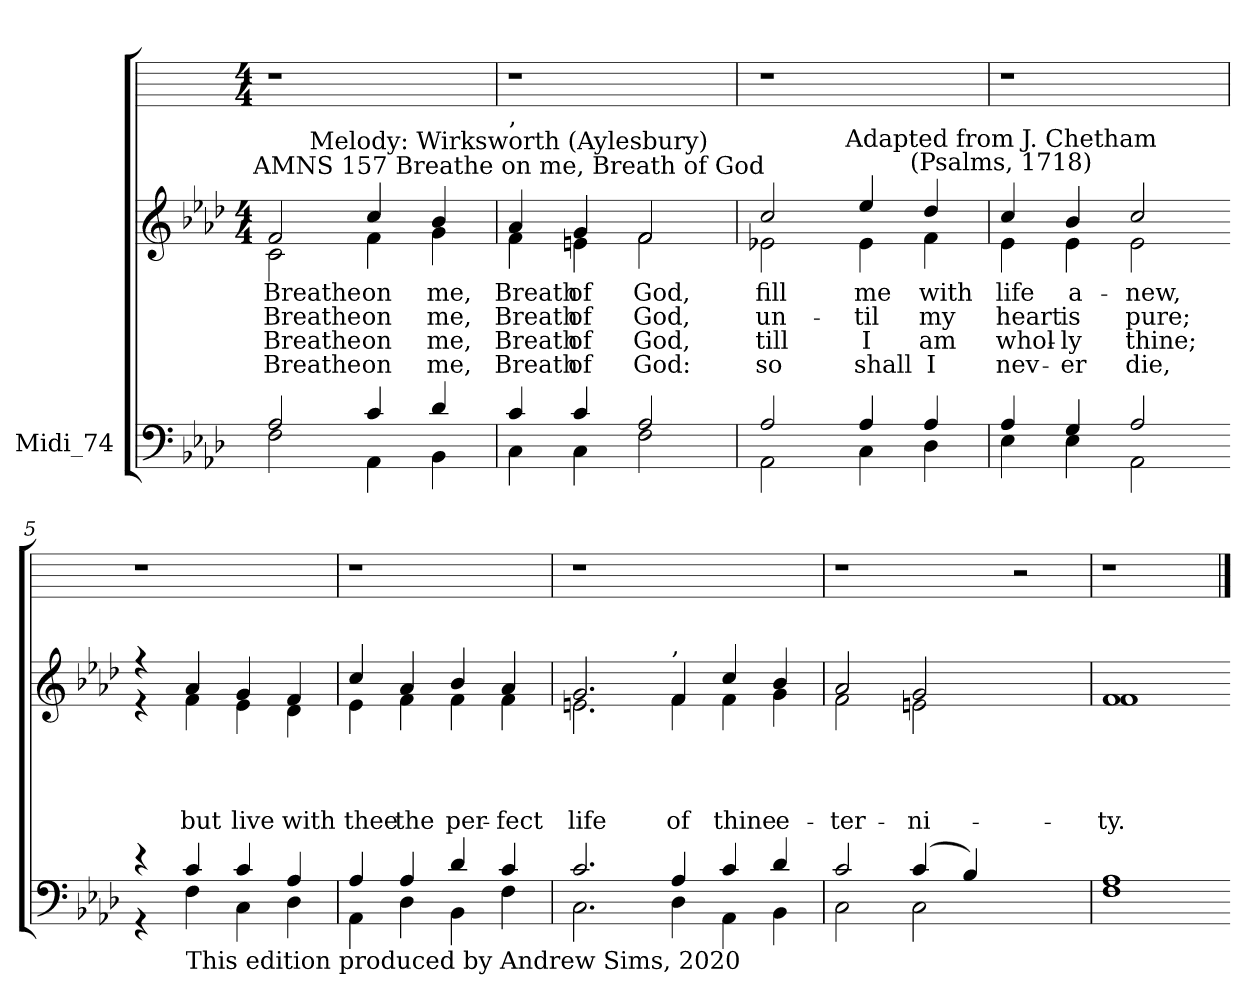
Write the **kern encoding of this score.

**kern	**kern	**text	**text	**text	**text	**kern
*part3	*part2	*part2	*part2	*part2	*part2	*part1
*staff3	*staff2	*staff2	*staff2	*staff2	*staff2	*staff1
*I"Midi_74	*	*	*	*	*	*
*clefF4	*clefG2	*	*	*	*	*
*k[b-e-a-d-]	*k[b-e-a-d-]	*	*	*	*	*
*A-:	*A-:	*	*	*	*	*
*	*M4/4	*	*	*	*	*M4/4
=1	=1	=1	=1	=1	=1	=1
*^	*	*	*	*	*	*
!	!	!LO:TX:a:cj:t=Edwin Hatch\n(1835-1889)	!	!	!	!	!
!	!	!	!LO:LY:b	!LO:LY:b	!LO:LY:b	!LO:LY:b	!
*	*	*^	*	*	*	*	*
2A-/	2F\	2f/	2c\	Breathe	Breathe	Breathe	Breathe	1r
!	!	!	!	!LO:LY:b	!LO:LY:b	!LO:LY:b	!LO:LY:b	!
4c/	4AA-\	4cc/	4f\	on	on	on	on	.
!	!	!	!	!LO:LY:b	!LO:LY:b	!LO:LY:b	!LO:LY:b	!
4d-/	4BB-\	4b-/	4g\	me,	me,	me,	me,	.
=2	=2	=2	=2	=2	=2	=2	=2	=2
!	!	!LO:TX:a:cj:t=AMNS 157 Breathe on me, Breath of God	!	!	!	!	!	!
!	!	!LO:TX:a:cj:t=Melody&colon; Wirksworth (Aylesbury)	!	!	!	!	!	!
!	!	!	!	!LO:LY:b	!LO:LY:b	!LO:LY:b	!LO:LY:b	!
4c/	4C\	4a-/	4f\	Breath	Breath	Breath	Breath	1r
!	!	!	!	!LO:LY:b	!LO:LY:b	!LO:LY:b	!LO:LY:b	!
4c/	4C\	4g/	4en\	of	of	of	of	.
!	!	!	!	!LO:LY:b	!LO:LY:b	!LO:LY:b	!LO:LY:b	!
2A-/	2F\	2f/	2f\	God,	God,	God,	God:	.
!	!	!	!LO:TX:a:t=,	!	!	!	!	!
=3	=3	=3	=3	=3	=3	=3	=3	=3
!	!	!	!	!LO:LY:b	!LO:LY:b	!LO:LY:b	!LO:LY:b	!
2A-/	2AA-\	2cc/	2e-X\	fill	un-	-till	so	1r
!	!	!	!	!LO:LY:b	!LO:LY:b	!LO:LY:b	!LO:LY:b	!
4A-/	4C\	4ee-/	4e-\	me	til	I	shall	.
!	!	!	!	!LO:LY:b	!LO:LY:b	!LO:LY:b	!LO:LY:b	!
4A-/	4D-\	4dd-/	4f\	with	my	am	I	.
=4	=4	=4	=4	=4	=4	=4	=4	=4
!	!	!LO:TX:a:cj:t=Adapted from J. Chetham\n(Psalms, 1718)	!	!	!	!	!	!
!	!	!	!	!LO:LY:b	!LO:LY:b	!LO:LY:b	!LO:LY:b	!
4A-/	4E-\	4cc/	4e-\	life	heart	whol-	-nev-	1r
!	!	!	!	!LO:LY:b	!LO:LY:b	!LO:LY:b	!LO:LY:b	!
4G/	4E-\	4b-/	4e-\	-a-	-is	ly	er	.
!	!	!	!	!LO:LY:b	!LO:LY:b	!LO:LY:b	!LO:LY:b	!
2A-/	2AA-\	2cc/	2e-\	new,	pure;	thine;	die,	.
!!LO:LB:g=z
=5-	=5-	=5-	=5-	=5	=5	=5	=5	=5
4r	4r	4r	4r	.	.	.	.	1r
!LO:TX:b:t=This edition produced by Andrew Sims, 2020	!	!	!	!	!	!	!	!
!	!	!	!	!LO:LY:b	!LO:LY:b	!LO:LY:b	!	!
!	!	!	!	!	!	!	!LO:LY:b	!
4c/	4F\	4a-/	4f\	.	.	.	but	.
!	!	!	!	!LO:LY:b	!LO:LY:b	!LO:LY:b	!	!
!	!	!	!	!	!	!	!LO:LY:b	!
4c/	4C\	4g/	4e-\	.	.	.	live	.
!	!	!	!	!LO:LY:b	!LO:LY:b	!LO:LY:b	!	!
!	!	!	!	!	!	!	!LO:LY:b	!
4A-/	4D-\	4f/	4d-\	.	.	.	with	.
=6	=6	=6	=6	=6	=6	=6	=6	=6
!	!	!	!	!LO:LY:b	!LO:LY:b	!LO:LY:b	!	!
!	!	!	!	!	!	!	!LO:LY:b	!
4A-/	4AA-\	4cc/	4e-\	.	.	.	thee	1r
!	!	!	!	!LO:LY:b	!LO:LY:b	!LO:LY:b	!	!
!	!	!	!	!	!	!	!LO:LY:b	!
4A-/	4D-\	4a-/	4f\	.	.	.	the	.
!	!	!	!	!LO:LY:b	!LO:LY:b	!LO:LY:b	!	!
!	!	!	!	!	!	!	!LO:LY:b	!
4d-/	4BB-\	4b-/	4f\	.	.	.	per-	.
!	!	!	!	!LO:LY:b	!LO:LY:b	!LO:LY:b	!	!
!	!	!	!	!	!	!	!LO:LY:b	!
4c/	4F\	4a-/	4f\	.	.	.	-fect	.
=7	=7	=7	=7	=7	=7	=7	=7	=7
!	!	!	!	!LO:LY:b	!LO:LY:b	!LO:LY:b	!	!
!	!	!	!	!	!	!	!LO:LY:b	!
2.c/	2.C\	2.g/	2.en\	.	.	.	life	1r
!	!	!LO:TX:a:t=,	!	!	!	!	!	!
!	!	!	!	!LO:LY:b	!LO:LY:b	!LO:LY:b	!	!
!	!	!	!	!	!	!	!LO:LY:b	!
4A-/	4D-\	4f/	4f\	.	.	.	of	.
!	!	!	!	!LO:LY:b	!LO:LY:b	!LO:LY:b	!	!
!	!	!	!	!	!	!	!LO:LY:b	!
4c/	4AA-\	4cc/	4f\	.	.	.	thine	2ryy
!	!	!	!	!LO:LY:b	!LO:LY:b	!LO:LY:b	!	!
!	!	!	!	!	!	!	!LO:LY:b	!
4d-/	4BB-\	4b-/	4g\	.	.	.	e-	.
=8	=8	=8	=8	=8	=8	=8	=8	=8
!	!	!	!	!LO:LY:b	!LO:LY:b	!LO:LY:b	!	!
!	!	!	!	!	!	!	!LO:LY:b	!
2c/	2C\	2a-/	2f\	.	.	.	-ter-	1r
!	!	!	!	!LO:LY:b	!LO:LY:b	!LO:LY:b	!	!
!	!	!	!	!	!	!	!LO:LY:b	!
(>4c/	2C\	2g/	2en\	.	.	.	-ni-	.
4B-/)	.	.	.	.	.	.	.	.
2ryy	2ryy	2ryy	2ryy	.	.	.	.	2r
=9	=9	=9	=9	=9	=9	=9	=9	=9
!	!	!	!	!LO:LY:b	!LO:LY:b	!LO:LY:b	!	!
!	!	!	!	!	!	!	!LO:LY:b	!
1A-/	1F\	1f/	1f\	.	.	.	ty.	1r
*v	*v	*	*	*	*	*	*	*
*	*v	*v	*	*	*	*	*
=-	=-	==	==	==	==	==
*-	*-	*-	*-	*-	*-	*-
